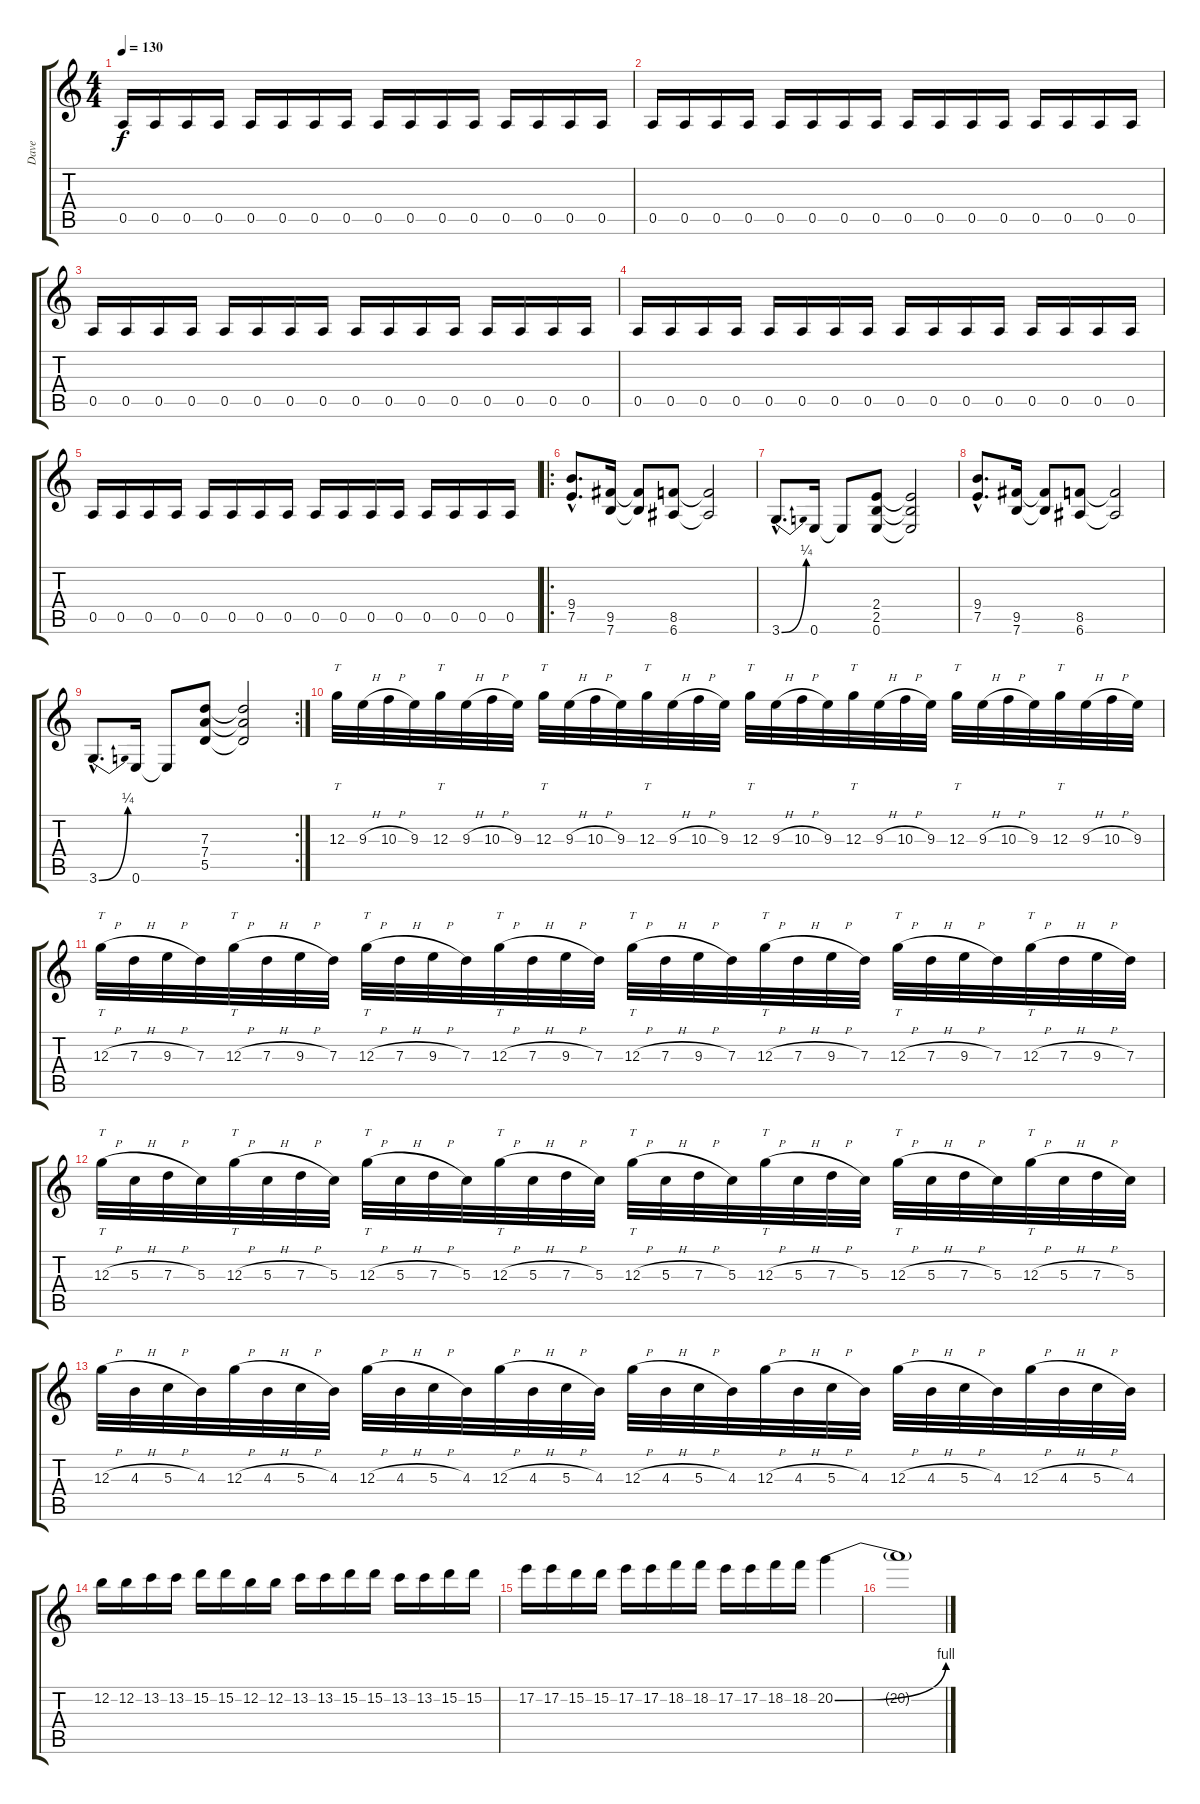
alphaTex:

\track ("Dave" "Dave") {instrument distortionguitar}
\staff {score tabs}
\tuning (E4 B3 G3 D3 A2 E2) {hide}
\ts (4 4)
\tempo 130
\clef g2
\ks c
0.5.16{dy f} 0.5.16 0.5.16 0.5.16 0.5.16 0.5.16 0.5.16 0.5.16 0.5.16 0.5.16 0.5.16 0.5.16 0.5.16 0.5.16 0.5.16 0.5.16 |
0.5.16 0.5.16 0.5.16 0.5.16 0.5.16 0.5.16 0.5.16 0.5.16 0.5.16 0.5.16 0.5.16 0.5.16 0.5.16 0.5.16 0.5.16 0.5.16 |
0.5.16 0.5.16 0.5.16 0.5.16 0.5.16 0.5.16 0.5.16 0.5.16 0.5.16 0.5.16 0.5.16 0.5.16 0.5.16 0.5.16 0.5.16 0.5.16 |
0.5.16 0.5.16 0.5.16 0.5.16 0.5.16 0.5.16 0.5.16 0.5.16 0.5.16 0.5.16 0.5.16 0.5.16 0.5.16 0.5.16 0.5.16 0.5.16 |
0.5.16 0.5.16 0.5.16 0.5.16 0.5.16 0.5.16 0.5.16 0.5.16 0.5.16 0.5.16 0.5.16 0.5.16 0.5.16 0.5.16 0.5.16 0.5.16 |
\ro
(9.4{hac} 7.5{hac}).8{d} (9.5 7.6).16 (9.5{t} 7.6{t}).8 (8.5 6.6).8 (8.5{t} 6.6{t}).2 |
3.6{be (bend 0 0 60 1) hac}.8{d} 0.6.16 0.6{t}.8 (2.4 2.5 0.6).8 (2.4{t} 2.5{t} 0.6{t}).2 |
(9.4{hac} 7.5{hac}).8{d} (9.5 7.6).16 (9.5{t} 7.6{t}).8 (8.5 6.6).8 (8.5{t} 6.6{t}).2 |
\rc 2
3.6{be (bend 0 0 60 1) hac}.8{d} 0.6.16 0.6{t}.8 (7.3 7.4 5.5).8 (7.3{t} 7.4{t} 5.5{t}).2 |
12.3.32{tt} 9.3{h}.32 10.3{h}.32 9.3.32 12.3.32{tt} 9.3{h}.32 10.3{h}.32 9.3.32 12.3.32{tt} 9.3{h}.32 10.3{h}.32 9.3.32 12.3.32{tt} 9.3{h}.32 10.3{h}.32 9.3.32 12.3.32{tt} 9.3{h}.32 10.3{h}.32 9.3.32 12.3.32{tt} 9.3{h}.32 10.3{h}.32 9.3.32 12.3.32{tt} 9.3{h}.32 10.3{h}.32 9.3.32 12.3.32{tt} 9.3{h}.32 10.3{h}.32 9.3.32 |
12.3{h}.32{tt} 7.3{h}.32 9.3{h}.32 7.3.32 12.3{h}.32{tt} 7.3{h}.32 9.3{h}.32 7.3.32 12.3{h}.32{tt} 7.3{h}.32 9.3{h}.32 7.3.32 12.3{h}.32{tt} 7.3{h}.32 9.3{h}.32 7.3.32 12.3{h}.32{tt} 7.3{h}.32 9.3{h}.32 7.3.32 12.3{h}.32{tt} 7.3{h}.32 9.3{h}.32 7.3.32 12.3{h}.32{tt} 7.3{h}.32 9.3{h}.32 7.3.32 12.3{h}.32{tt} 7.3{h}.32 9.3{h}.32 7.3.32 |
12.3{h}.32{tt} 5.3{h}.32 7.3{h}.32 5.3.32 12.3{h}.32{tt} 5.3{h}.32 7.3{h}.32 5.3.32 12.3{h}.32{tt} 5.3{h}.32 7.3{h}.32 5.3.32 12.3{h}.32{tt} 5.3{h}.32 7.3{h}.32 5.3.32 12.3{h}.32{tt} 5.3{h}.32 7.3{h}.32 5.3.32 12.3{h}.32{tt} 5.3{h}.32 7.3{h}.32 5.3.32 12.3{h}.32{tt} 5.3{h}.32 7.3{h}.32 5.3.32 12.3{h}.32{tt} 5.3{h}.32 7.3{h}.32 5.3.32 |
12.3{h}.32 4.3{h}.32 5.3{h}.32 4.3.32 12.3{h}.32 4.3{h}.32 5.3{h}.32 4.3.32 12.3{h}.32 4.3{h}.32 5.3{h}.32 4.3.32 12.3{h}.32 4.3{h}.32 5.3{h}.32 4.3.32 12.3{h}.32 4.3{h}.32 5.3{h}.32 4.3.32 12.3{h}.32 4.3{h}.32 5.3{h}.32 4.3.32 12.3{h}.32 4.3{h}.32 5.3{h}.32 4.3.32 12.3{h}.32 4.3{h}.32 5.3{h}.32 4.3.32 |
12.2.16 12.2.16 13.2.16 13.2.16 15.2.16 15.2.16 12.2.16 12.2.16 13.2.16 13.2.16 15.2.16 15.2.16 13.2.16 13.2.16 15.2.16 15.2.16 |
17.2.16 17.2.16 15.2.16 15.2.16 17.2.16 17.2.16 18.2.16 18.2.16 17.2.16 17.2.16 18.2.16 18.2.16 20.2{be (bend 0 0 60 4)}.4 |
20.2{t}.1
